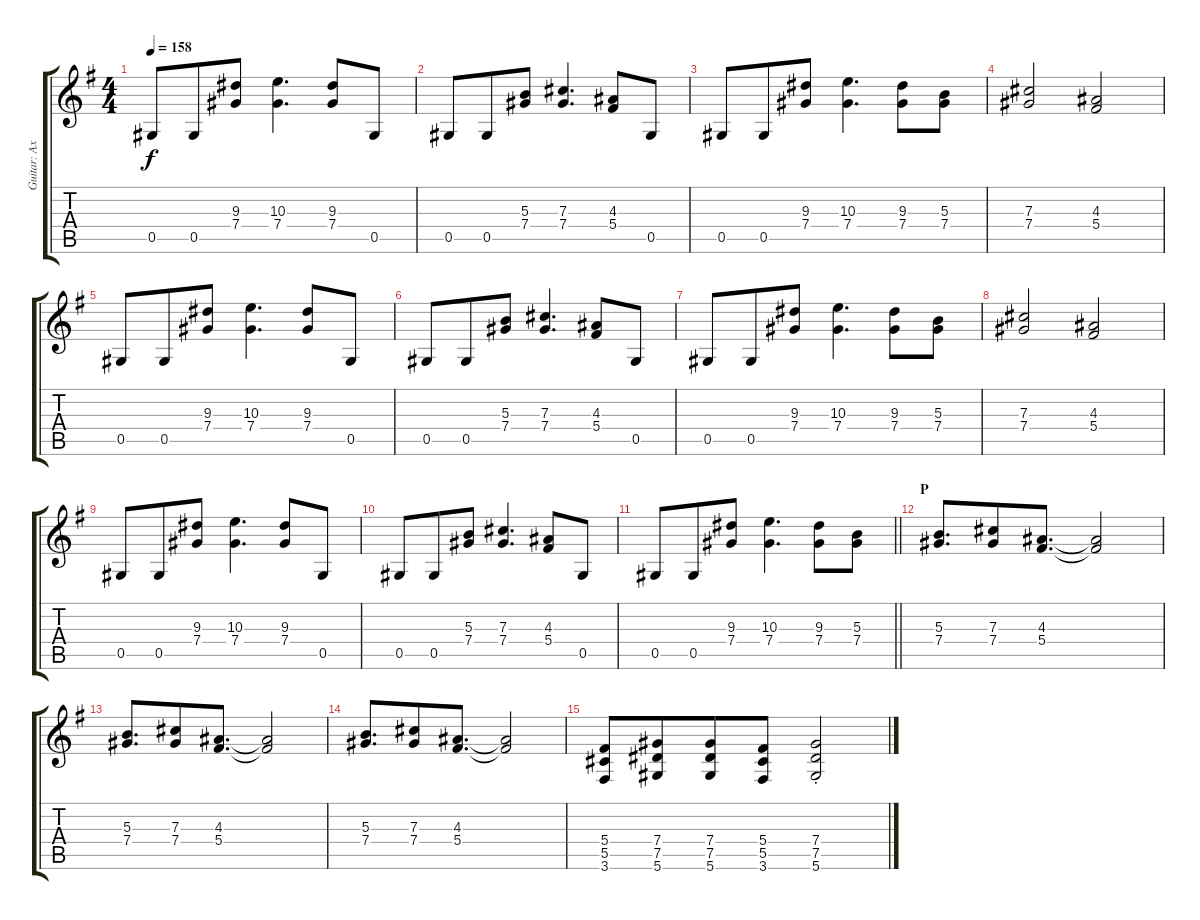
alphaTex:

\track ("Guitar: Axel" "Guitar: Ax") {instrument distortionguitar}
\staff {score tabs}
\tuning (Eb4 Bb3 Gb3 Db3 Ab2 Eb2) {hide}
\ts (4 4)
\tempo 158
\clef g2
\ks g
0.5.8{dy f} 0.5.8{beam merge} (9.3 7.4).8 (10.3 7.4).4{d} (9.3 7.4).8 0.5.8 |
0.5.8 0.5.8{beam merge} (5.3 7.4).8 (7.3 7.4).4{d} (4.3 5.4).8 0.5.8 |
0.5.8 0.5.8{beam merge} (9.3 7.4).8 (10.3 7.4).4{d} (9.3 7.4).8 (5.3 7.4).8 |
(7.3 7.4).2 (4.3 5.4).2 |
0.5.8 0.5.8{beam merge} (9.3 7.4).8 (10.3 7.4).4{d} (9.3 7.4).8 0.5.8 |
0.5.8 0.5.8{beam merge} (5.3 7.4).8 (7.3 7.4).4{d} (4.3 5.4).8 0.5.8 |
0.5.8 0.5.8{beam merge} (9.3 7.4).8 (10.3 7.4).4{d} (9.3 7.4).8 (5.3 7.4).8 |
(7.3 7.4).2 (4.3 5.4).2 |
0.5.8 0.5.8{beam merge} (9.3 7.4).8 (10.3 7.4).4{d} (9.3 7.4).8 0.5.8 |
0.5.8 0.5.8{beam merge} (5.3 7.4).8 (7.3 7.4).4{d} (4.3 5.4).8 0.5.8 |
\barLineRight lightlight
0.5.8 0.5.8{beam merge} (9.3 7.4).8 (10.3 7.4).4{d} (9.3 7.4).8 (5.3 7.4).8 |
\section ("" "P")
(5.3 7.4).8{d} (7.3 7.4).8{beam merge} (4.3 5.4).8{d} (4.3{t} 5.4{t}).2 |
(5.3 7.4).8{d} (7.3 7.4).8{beam merge} (4.3 5.4).8{d} (4.3{t} 5.4{t}).2 |
(5.3 7.4).8{d} (7.3 7.4).8{beam merge} (4.3 5.4).8{d} (4.3{t} 5.4{t}).2 |
(5.4 5.5 3.6).8 (7.4 7.5 5.6).8{beam merge} (7.4 7.5 5.6).8 (5.4 5.5 3.6).8 (7.4{st} 7.5{st} 5.6{st}).2
